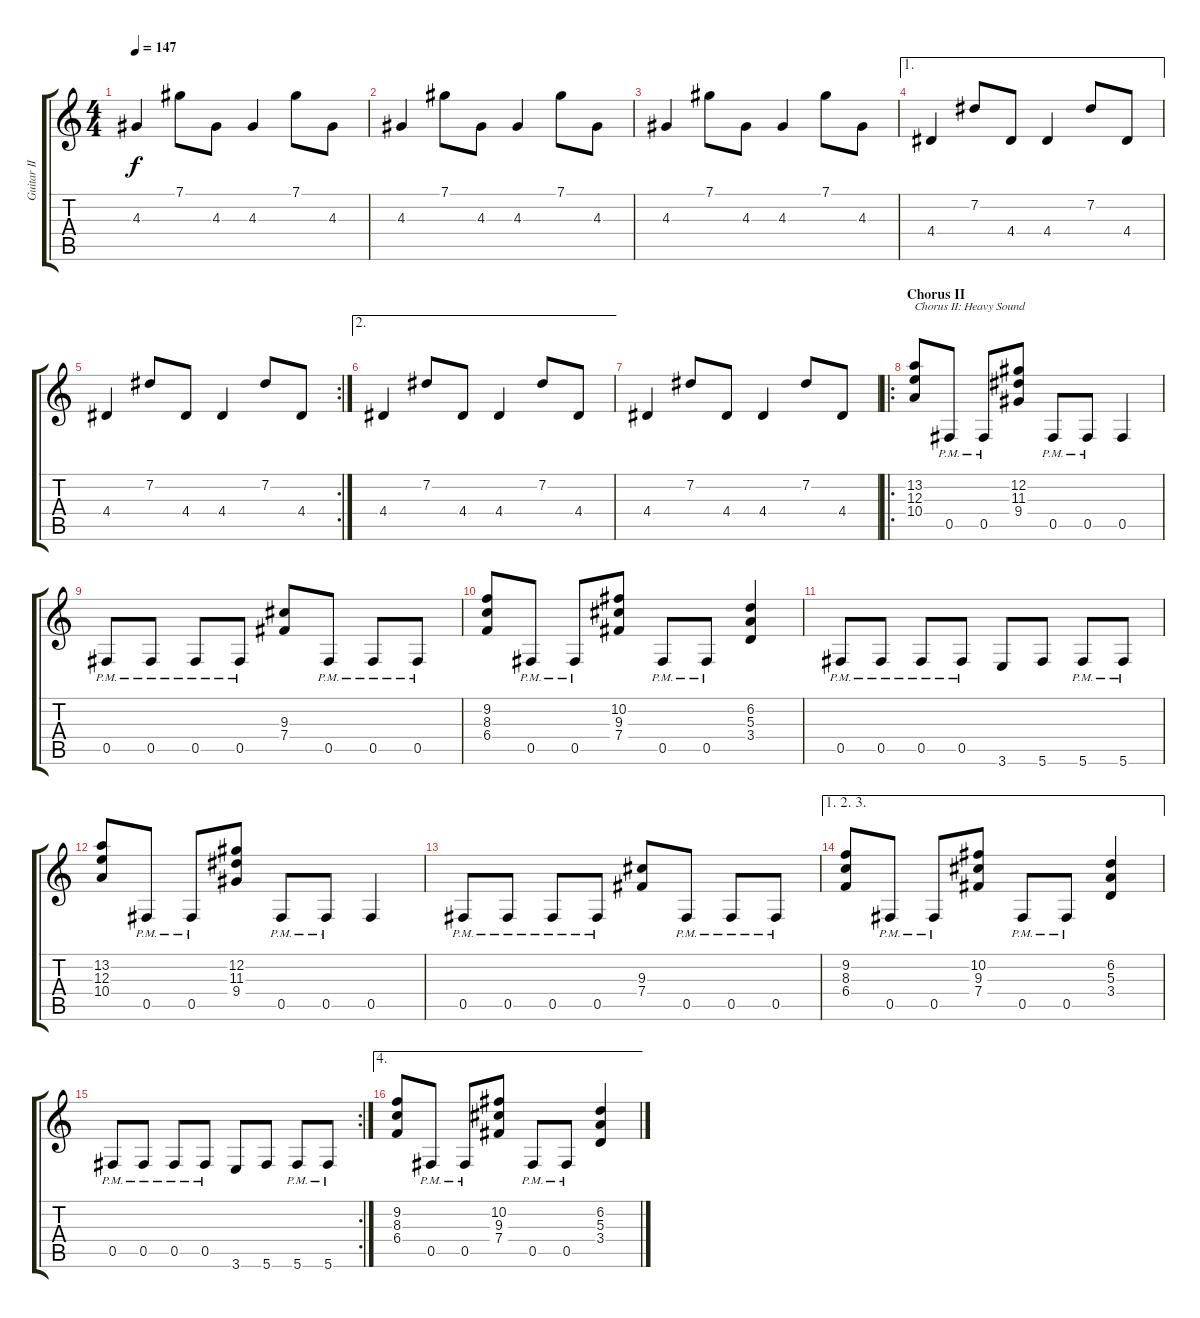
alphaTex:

\track ("Guitar II [Roy Kronheim]" "Guitar II ") {instrument distortionguitar}
\staff {score tabs}
\tuning (Db4 Ab3 E3 B2 Gb2 Db2) {hide}
\ts (4 4)
\tempo 147
\clef g2
\ks c
4.3.4{dy f} 7.1.8 4.3.8 4.3.4 7.1.8 4.3.8 |
4.3.4 7.1.8 4.3.8 4.3.4 7.1.8 4.3.8 |
4.3.4 7.1.8 4.3.8 4.3.4 7.1.8 4.3.8 |
\ae 1
4.4.4 7.2.8 4.4.8 4.4.4 7.2.8 4.4.8 |
\rc 2
4.4.4 7.2.8 4.4.8 4.4.4 7.2.8 4.4.8 |
\ae 2
4.4.4 7.2.8 4.4.8 4.4.4 7.2.8 4.4.8 |
4.4.4 7.2.8 4.4.8 4.4.4 7.2.8 4.4.8 |
\ro
\section ("" "Chorus II")
(13.2 12.3 10.4).8{txt "Chorus II: Heavy Sound" instrument distortionguitar} 0.5{pm}.8 0.5{pm}.8 (12.2 11.3 9.4).8 0.5{pm}.8 0.5{pm}.8 0.5.4 |
0.5{pm}.8 0.5{pm}.8 0.5{pm}.8 0.5{pm}.8 (9.3 7.4).8 0.5{pm}.8 0.5{pm}.8 0.5{pm}.8 |
(9.2 8.3 6.4).8 0.5{pm}.8 0.5{pm}.8 (10.2 9.3 7.4).8 0.5{pm}.8 0.5{pm}.8 (6.2 5.3 3.4).4 |
0.5{pm}.8 0.5{pm}.8 0.5{pm}.8 0.5{pm}.8 3.6.8 5.6.8 5.6{pm}.8 5.6{pm}.8 |
(13.2 12.3 10.4).8 0.5{pm}.8 0.5{pm}.8 (12.2 11.3 9.4).8 0.5{pm}.8 0.5{pm}.8 0.5.4 |
0.5{pm}.8 0.5{pm}.8 0.5{pm}.8 0.5{pm}.8 (9.3 7.4).8 0.5{pm}.8 0.5{pm}.8 0.5{pm}.8 |
\ae (1 2 3)
(9.2 8.3 6.4).8 0.5{pm}.8 0.5{pm}.8 (10.2 9.3 7.4).8 0.5{pm}.8 0.5{pm}.8 (6.2 5.3 3.4).4 |
\rc 2
0.5{pm}.8 0.5{pm}.8 0.5{pm}.8 0.5{pm}.8 3.6.8 5.6.8 5.6{pm}.8 5.6{pm}.8 |
\ae 4
(9.2 8.3 6.4).8 0.5{pm}.8 0.5{pm}.8 (10.2 9.3 7.4).8 0.5{pm}.8 0.5{pm}.8 (6.2 5.3 3.4).4
